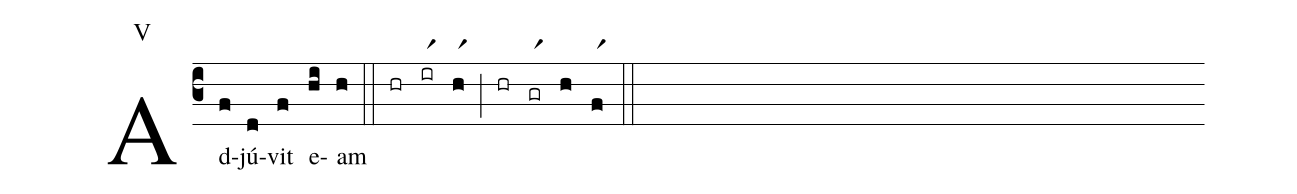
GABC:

annotation: V;
%%
(c3)Ad(f)jú(d)vit(f) e(hi)am(h) (::) (hr)(irr1)(hr1)(;)(hr)(grr1)(h)(fr1)(::)
